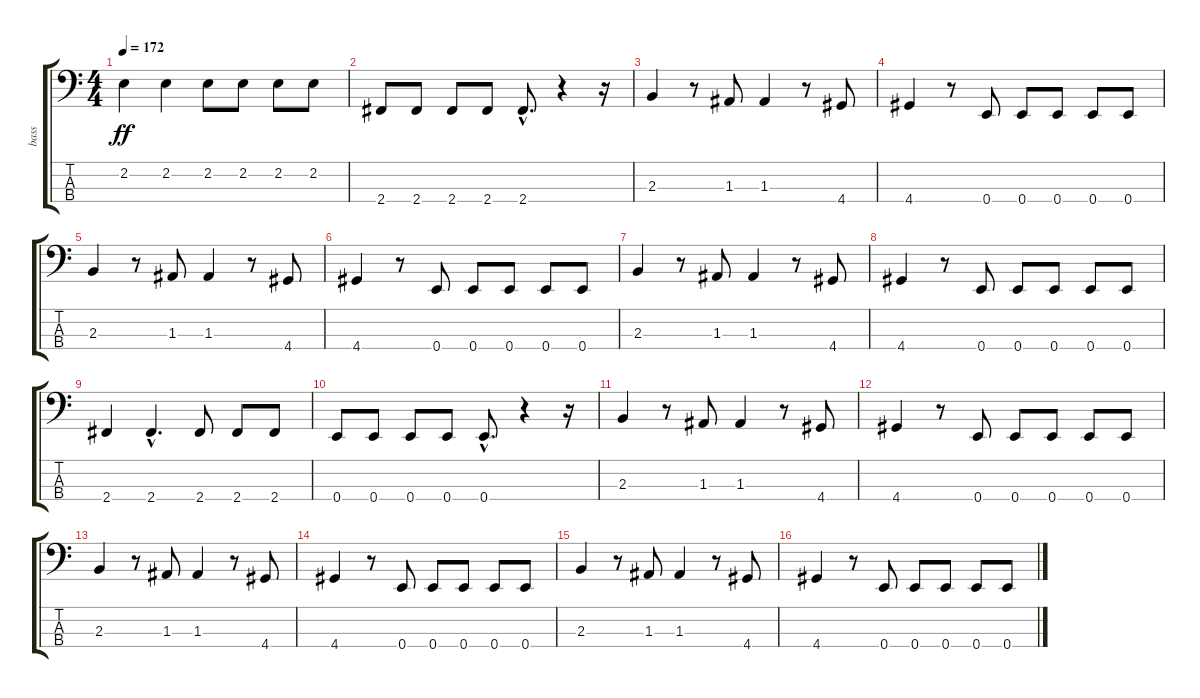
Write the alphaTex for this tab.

\track ("bass" "bass") {instrument electricbassfinger}
\staff {score tabs}
\tuning (G2 D2 A1 E1) {hide}
\ts (4 4)
\tempo 172
\clef f4
\ks c
2.2.4{dy ff} 2.2.4 2.2.8 2.2.8 2.2.8 2.2.8 |
2.4.8 2.4.8 2.4.8 2.4.8 2.4{hac}.8{d} r.4 r.16 |
2.3.4 r.8 1.3.8 1.3.4 r.8 4.4.8 |
4.4.4 r.8 0.4.8 0.4.8 0.4.8 0.4.8 0.4.8 |
2.3.4 r.8 1.3.8 1.3.4 r.8 4.4.8 |
4.4.4 r.8 0.4.8 0.4.8 0.4.8 0.4.8 0.4.8 |
2.3.4 r.8 1.3.8 1.3.4 r.8 4.4.8 |
4.4.4 r.8 0.4.8 0.4.8 0.4.8 0.4.8 0.4.8 |
2.4.4 2.4{hac}.4{d} 2.4.8 2.4.8 2.4.8 |
0.4.8 0.4.8 0.4.8 0.4.8 0.4{hac}.8{d} r.4 r.16 |
2.3.4 r.8 1.3.8 1.3.4 r.8 4.4.8 |
4.4.4 r.8 0.4.8 0.4.8 0.4.8 0.4.8 0.4.8 |
2.3.4 r.8 1.3.8 1.3.4 r.8 4.4.8 |
4.4.4 r.8 0.4.8 0.4.8 0.4.8 0.4.8 0.4.8 |
2.3.4 r.8 1.3.8 1.3.4 r.8 4.4.8 |
4.4.4 r.8 0.4.8 0.4.8 0.4.8 0.4.8 0.4.8
